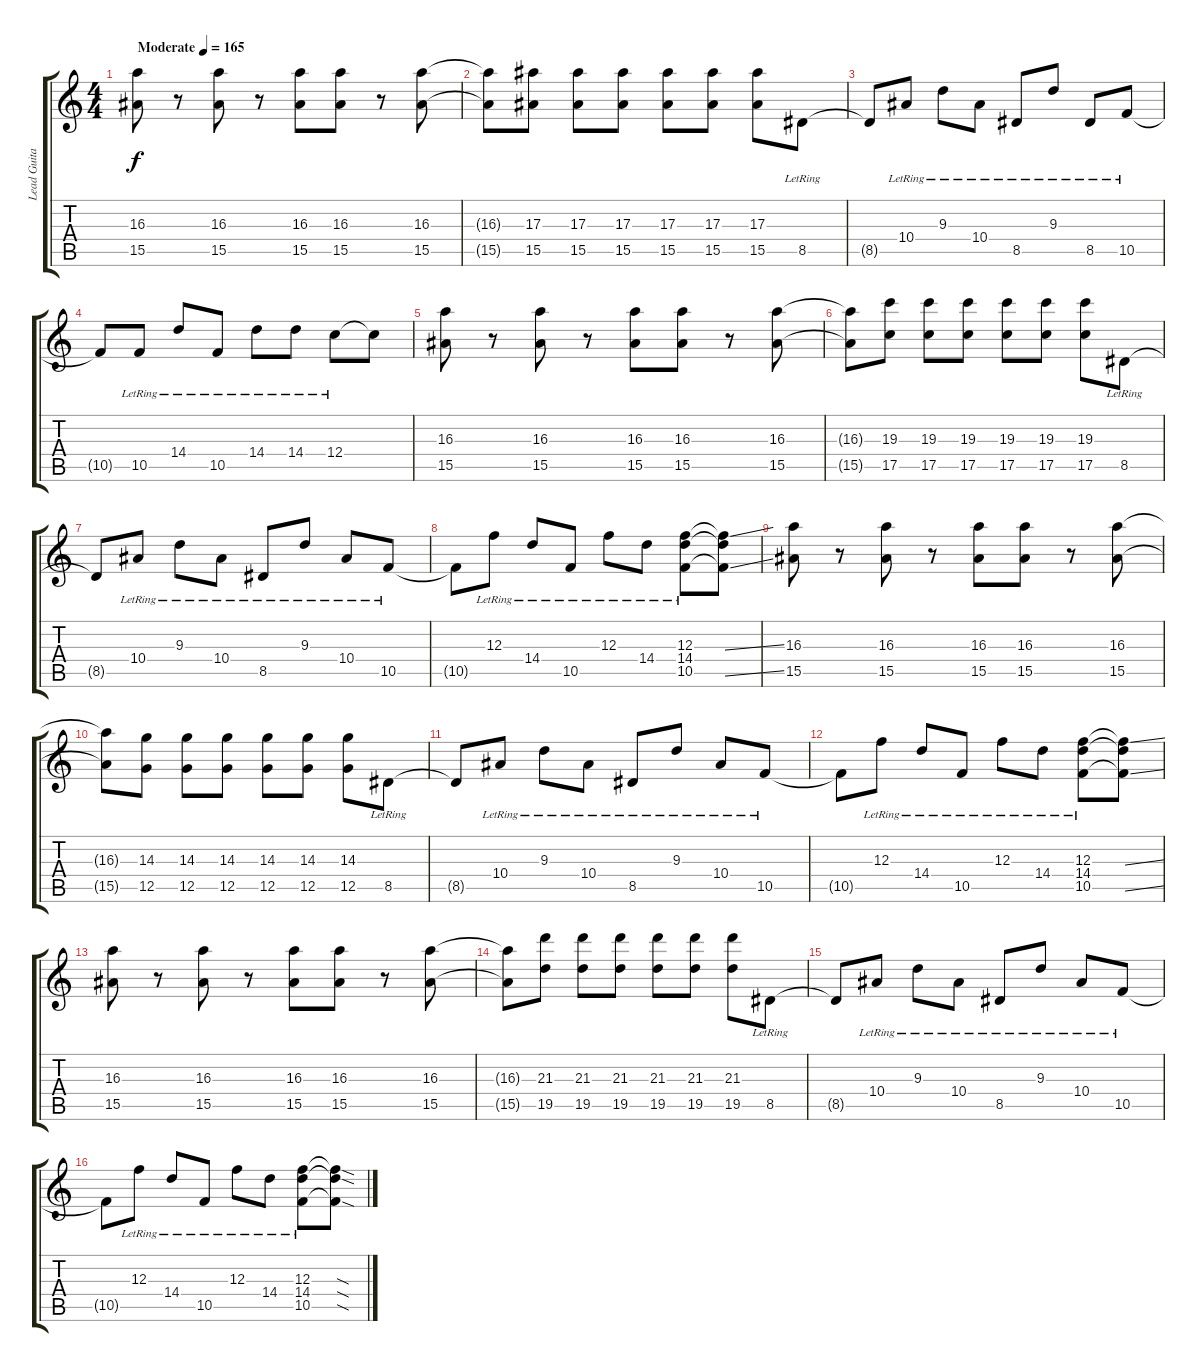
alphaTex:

\track ("Lead Guitar" "Lead Guita") {instrument distortionguitar}
\staff {score tabs}
\tuning (D4 A3 F3 C3 G2 C2) {hide}
\ts (4 4)
\tempo (165 "Moderate")
\clef g2
\ks c
(16.3 15.5).8{dy f instrument distortionguitar} r.8 (16.3 15.5).8 r.8 (16.3 15.5).8 (16.3 15.5).8 r.8 (16.3 15.5).8 |
(16.3{t} 15.5{t}).8 (17.3 15.5).8 (17.3 15.5).8 (17.3 15.5).8 (17.3 15.5).8 (17.3 15.5).8 (17.3 15.5).8 8.5{lr}.8 |
8.5{t}.8 10.4{lr}.8 9.3{lr}.8 10.4{lr}.8 8.5{lr}.8 9.3{lr}.8 8.5{lr}.8 10.5{lr}.8 |
10.5{t}.8 10.5{lr}.8 14.4{lr}.8 10.5{lr}.8 14.4{lr}.8 14.4{lr}.8 12.4{lr}.8 12.4{t}.8 |
(16.3 15.5).8 r.8 (16.3 15.5).8 r.8 (16.3 15.5).8 (16.3 15.5).8 r.8 (16.3 15.5).8 |
(16.3{t} 15.5{t}).8 (19.3 17.5).8 (19.3 17.5).8 (19.3 17.5).8 (19.3 17.5).8 (19.3 17.5).8 (19.3 17.5).8 8.5{lr}.8 |
8.5{t}.8 10.4{lr}.8 9.3{lr}.8 10.4{lr}.8 8.5{lr}.8 9.3{lr}.8 10.4{lr}.8 10.5{lr}.8 |
10.5{t}.8 12.3{lr}.8 14.4{lr}.8 10.5{lr}.8 12.3{lr}.8 14.4{lr}.8 (12.3 14.4 10.5{lr}).8 (12.3{ss t} 14.4{t} 10.5{ss t}).8 |
(16.3 15.5).8 r.8 (16.3 15.5).8 r.8 (16.3 15.5).8 (16.3 15.5).8 r.8 (16.3 15.5).8 |
(16.3{t} 15.5{t}).8 (14.3 12.5).8 (14.3 12.5).8 (14.3 12.5).8 (14.3 12.5).8 (14.3 12.5).8 (14.3 12.5).8 8.5{lr}.8 |
8.5{t}.8 10.4{lr}.8 9.3{lr}.8 10.4{lr}.8 8.5{lr}.8 9.3{lr}.8 10.4{lr}.8 10.5{lr}.8 |
10.5{t}.8 12.3{lr}.8 14.4{lr}.8 10.5{lr}.8 12.3{lr}.8 14.4{lr}.8 (12.3 14.4 10.5{lr}).8 (12.3{ss t} 14.4{t} 10.5{ss t}).8 |
(16.3 15.5).8 r.8 (16.3 15.5).8 r.8 (16.3 15.5).8 (16.3 15.5).8 r.8 (16.3 15.5).8 |
(16.3{t} 15.5{t}).8 (21.3 19.5).8 (21.3 19.5).8 (21.3 19.5).8 (21.3 19.5).8 (21.3 19.5).8 (21.3 19.5).8 8.5{lr}.8 |
8.5{t}.8 10.4{lr}.8 9.3{lr}.8 10.4{lr}.8 8.5{lr}.8 9.3{lr}.8 10.4{lr}.8 10.5{lr}.8 |
10.5{t}.8 12.3{lr}.8 14.4{lr}.8 10.5{lr}.8 12.3{lr}.8 14.4{lr}.8 (12.3 14.4 10.5{lr}).8 (12.3{sod t} 14.4{sod t} 10.5{sod t}).8
